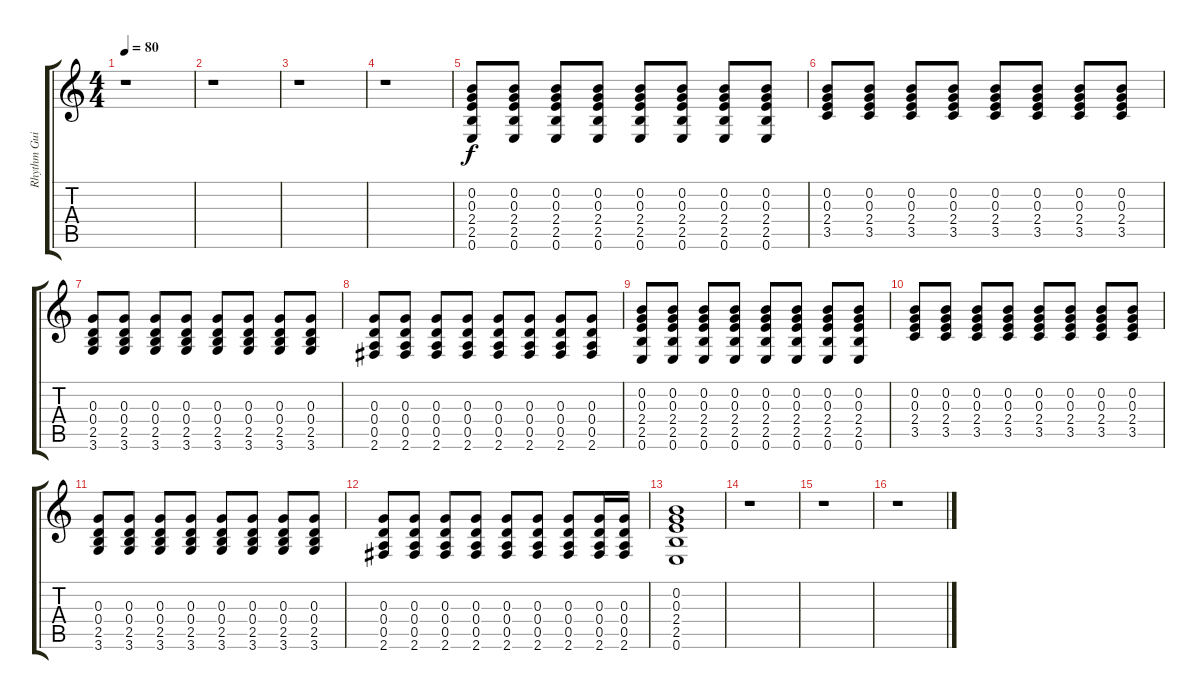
\track ("Rhythm Guitar 2" "Rhythm Gui") {instrument distortionguitar}
\staff {score tabs}
\tuning (E4 B3 G3 D3 A2 E2) {hide}
\ts (4 4)
\tempo 80
\clef g2
\ks c
r.1{dy f instrument distortionguitar} |
r.1 |
r.1 |
r.1 |
(0.2 0.3 2.4 2.5 0.6).8 (0.2 0.3 2.4 2.5 0.6).8 (0.2 0.3 2.4 2.5 0.6).8 (0.2 0.3 2.4 2.5 0.6).8 (0.2 0.3 2.4 2.5 0.6).8 (0.2 0.3 2.4 2.5 0.6).8 (0.2 0.3 2.4 2.5 0.6).8 (0.2 0.3 2.4 2.5 0.6).8 |
(0.2 0.3 2.4 3.5).8 (0.2 0.3 2.4 3.5).8 (0.2 0.3 2.4 3.5).8 (0.2 0.3 2.4 3.5).8 (0.2 0.3 2.4 3.5).8 (0.2 0.3 2.4 3.5).8 (0.2 0.3 2.4 3.5).8 (0.2 0.3 2.4 3.5).8 |
(0.3 0.4 2.5 3.6).8 (0.3 0.4 2.5 3.6).8 (0.3 0.4 2.5 3.6).8 (0.3 0.4 2.5 3.6).8 (0.3 0.4 2.5 3.6).8 (0.3 0.4 2.5 3.6).8 (0.3 0.4 2.5 3.6).8 (0.3 0.4 2.5 3.6).8 |
(0.3 0.4 0.5 2.6).8 (0.3 0.4 0.5 2.6).8 (0.3 0.4 0.5 2.6).8 (0.3 0.4 0.5 2.6).8 (0.3 0.4 0.5 2.6).8 (0.3 0.4 0.5 2.6).8 (0.3 0.4 0.5 2.6).8 (0.3 0.4 0.5 2.6).8 |
(0.2 0.3 2.4 2.5 0.6).8 (0.2 0.3 2.4 2.5 0.6).8 (0.2 0.3 2.4 2.5 0.6).8 (0.2 0.3 2.4 2.5 0.6).8 (0.2 0.3 2.4 2.5 0.6).8 (0.2 0.3 2.4 2.5 0.6).8 (0.2 0.3 2.4 2.5 0.6).8 (0.2 0.3 2.4 2.5 0.6).8 |
(0.2 0.3 2.4 3.5).8 (0.2 0.3 2.4 3.5).8 (0.2 0.3 2.4 3.5).8 (0.2 0.3 2.4 3.5).8 (0.2 0.3 2.4 3.5).8 (0.2 0.3 2.4 3.5).8 (0.2 0.3 2.4 3.5).8 (0.2 0.3 2.4 3.5).8 |
(0.3 0.4 2.5 3.6).8 (0.3 0.4 2.5 3.6).8 (0.3 0.4 2.5 3.6).8 (0.3 0.4 2.5 3.6).8 (0.3 0.4 2.5 3.6).8 (0.3 0.4 2.5 3.6).8 (0.3 0.4 2.5 3.6).8 (0.3 0.4 2.5 3.6).8 |
(0.3 0.4 0.5 2.6).8 (0.3 0.4 0.5 2.6).8 (0.3 0.4 0.5 2.6).8 (0.3 0.4 0.5 2.6).8 (0.3 0.4 0.5 2.6).8 (0.3 0.4 0.5 2.6).8 (0.3 0.4 0.5 2.6).8 (0.3 0.4 0.5 2.6).16 (0.3 0.4 0.5 2.6).16 |
(0.2 0.3 2.4 2.5 0.6).1 |
r.1 |
r.1 |
r.1
